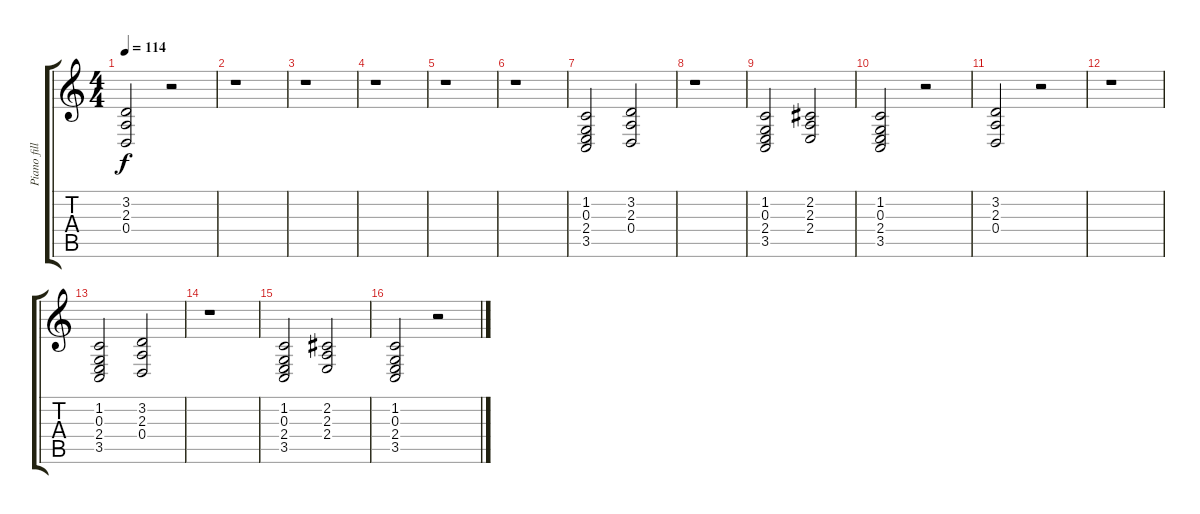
\track ("Piano fills" "Piano fill") {instrument brightacousticpiano}
\staff {score tabs}
\tuning (E4 B3 G3 D3 A2 E2) {hide}
\ts (4 4)
\tempo 114
\clef g2
\ks c
(3.2 2.3 0.4).2{dy f} r.2 |
r.1 |
r.1 |
r.1 |
r.1 |
r.1 |
(1.2 0.3 2.4 3.5).2 (3.2 2.3 0.4).2 |
r.1 |
(1.2 0.3 2.4 3.5).2 (2.2 2.3 2.4).2 |
(1.2 0.3 2.4 3.5).2 r.2 |
(3.2 2.3 0.4).2 r.2 |
r.1 |
(1.2 0.3 2.4 3.5).2 (3.2 2.3 0.4).2 |
r.1 |
(1.2 0.3 2.4 3.5).2 (2.2 2.3 2.4).2 |
(1.2 0.3 2.4 3.5).2 r.2
